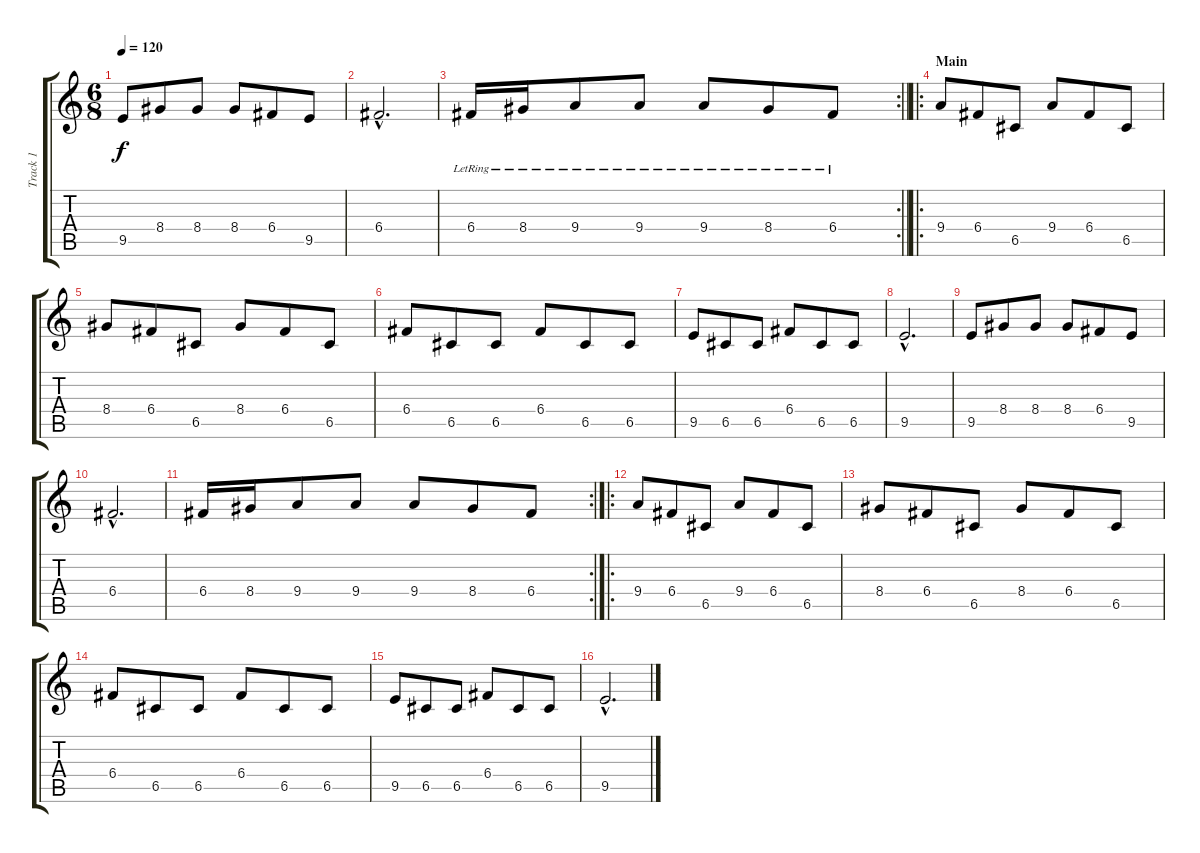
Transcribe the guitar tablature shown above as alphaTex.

\track ("Track 1" "Track 1") {instrument acousticguitarnylon}
\staff {score tabs}
\tuning (D4 A3 F3 C3 G2 D2) {hide}
\ts (6 8)
\tempo 120
\clef g2
\ks c
9.5.8{dy f} 8.4.8 8.4.8 8.4.8 6.4.8 9.5.8 |
6.4{hac}.2{d} |
\rc 2
\barLineRight lightlight
6.4{lr}.16 8.4{lr}.16 9.4{lr}.8 9.4{lr}.8 9.4{lr}.8 8.4{lr}.8 6.4{lr}.8 |
\ro
\section ("" "Main")
9.4.8{instrument distortionguitar} 6.4.8 6.5.8 9.4.8 6.4.8 6.5.8 |
8.4.8 6.4.8 6.5.8 8.4.8 6.4.8 6.5.8 |
6.4.8 6.5.8 6.5.8 6.4.8 6.5.8 6.5.8 |
9.5.8 6.5.8 6.5.8 6.4.8 6.5.8 6.5.8 |
9.5{hac}.2{d} |
9.5.8 8.4.8 8.4.8 8.4.8 6.4.8 9.5.8 |
6.4{hac}.2{d} |
\rc 2
6.4.16 8.4.16 9.4.8 9.4.8 9.4.8 8.4.8 6.4.8 |
\ro
9.4.8{instrument distortionguitar} 6.4.8 6.5.8 9.4.8 6.4.8 6.5.8 |
8.4.8 6.4.8 6.5.8 8.4.8 6.4.8 6.5.8 |
6.4.8 6.5.8 6.5.8 6.4.8 6.5.8 6.5.8 |
9.5.8 6.5.8 6.5.8 6.4.8 6.5.8 6.5.8 |
9.5{hac}.2{d}
